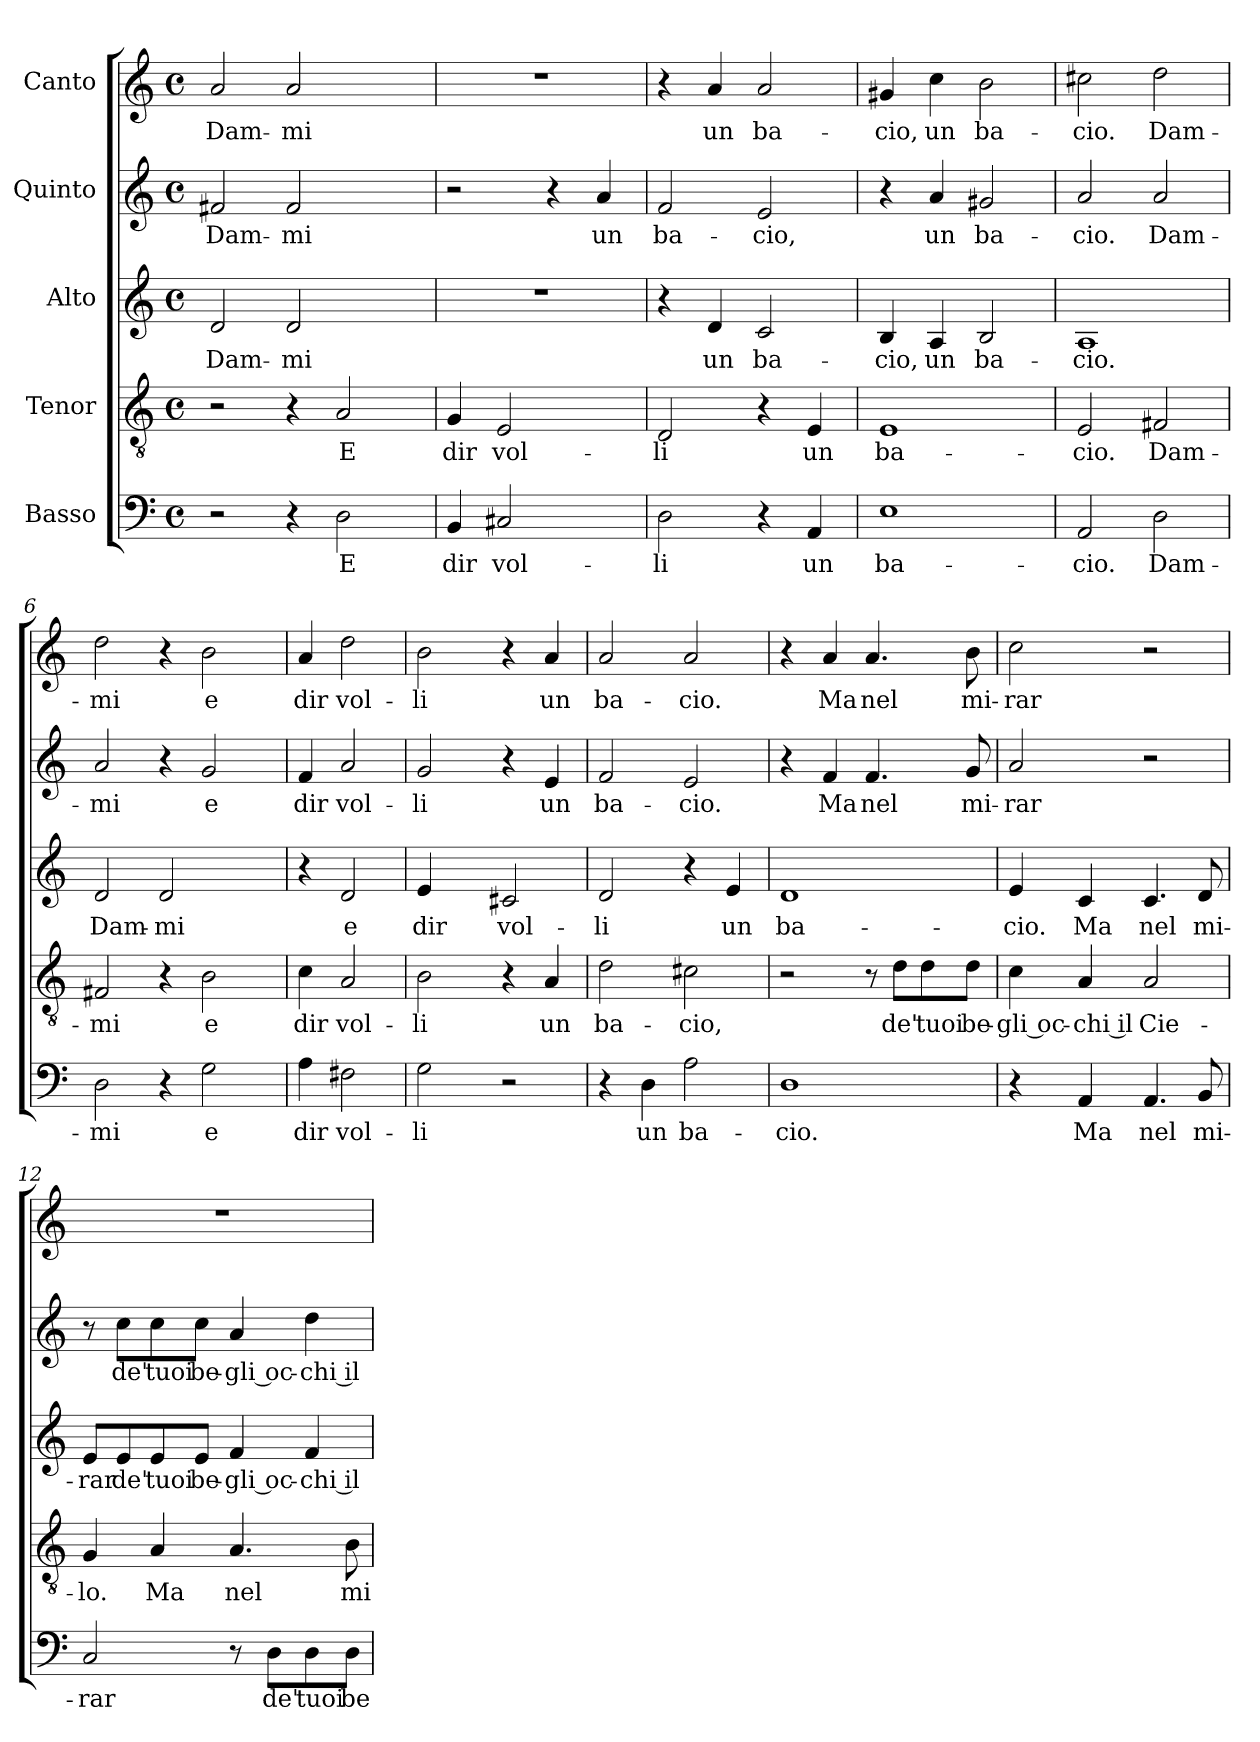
**kern	**text	**kern	**text	**kern	**text	**kern	**text	**kern	**text
*part5	*part5	*part4	*part4	*part3	*part3	*part2	*part2	*part1	*part1
*staff5	*staff5	*staff4	*staff4	*staff3	*staff3	*staff2	*staff2	*staff1	*staff1
*I"Basso	*	*I"Tenor	*	*I"Alto	*	*I"Quinto	*	*I"Canto	*
!!LO:PB:g=z
*stria5	*	*stria5	*	*stria5	*	*stria5	*	*stria5	*
*clefF4	*	*clefGv2	*	*clefG2	*	*clefG2	*	*clefG2	*
*M4/4	*	*M4/4	*	*M4/4	*	*M4/4	*	*M4/4	*
*met(c)	*	*met(c)	*	*met(c)	*	*met(c)	*	*met(c)	*
*MM140	*	*MM140	*	*MM140	*	*MM140	*	*MM140	*
=1	=1	=1	=1	=1	=1	=1	=1	=1	=1
!	!	!	!	!	!LO:LY:b:cj	!	!LO:LY:b:cj	!	!LO:LY:b:cj
2r	.	2r	.	2d/	Dam-	2f#X/	Dam-	2a/	Dam-
!	!	!	!	!	!LO:LY:b:cj	!	!LO:LY:b:cj	!	!LO:LY:b:cj
4r	.	4r	.	2d/	-mi	2f#/	-mi	2a/	-mi
!	!LO:LY:b:cj	!	!LO:LY:b:cj	!	!	!	!	!	!
2D\	E	2A/	E	.	.	.	.	.	.
.	.	.	.	4ryy	.	4ryy	.	4ryy	.
=2	=2	=2	=2	=2	=2	=2	=2	=2	=2
!	!LO:LY:b:cj	!	!LO:LY:b:cj	!	!	!	!	!	!
4BB/	dir	4G/	dir	1r	.	2r	.	1r	.
!	!LO:LY:b:cj	!	!LO:LY:b:cj	!	!	!	!	!	!
2C#X/	vol-	2E/	vol-	.	.	.	.	.	.
.	.	.	.	.	.	4r	.	.	.
!	!	!	!	!	!	!	!LO:LY:b:cj	!	!
4ryy	.	4ryy	.	.	.	4a/	un	.	.
=3	=3	=3	=3	=3	=3	=3	=3	=3	=3
!	!LO:LY:b:cj	!	!LO:LY:b:cj	!	!	!	!LO:LY:b:cj	!	!
2D\	-li	2D/	-li	4r	.	2f/	ba-	4r	.
!	!	!	!	!	!LO:LY:b:cj	!	!	!	!LO:LY:b:cj
.	.	.	.	4d/	un	.	.	4a/	un
!	!	!	!	!	!LO:LY:b:cj	!	!LO:LY:b:cj	!	!LO:LY:b:cj
4r	.	4r	.	2c/	ba-	2e/	-cio,	2a/	ba-
!	!LO:LY:b:cj	!	!LO:LY:b:cj	!	!	!	!	!	!
4AA/	un	4E/	un	.	.	.	.	.	.
=4	=4	=4	=4	=4	=4	=4	=4	=4	=4
!	!LO:LY:b:cj	!	!LO:LY:b:cj	!	!LO:LY:b:cj	!	!	!	!LO:LY:b:cj
1E	ba-	1E	ba-	4B/	-cio,	4r	.	4g#X/	-cio,
!	!	!	!	!	!LO:LY:b:cj	!	!LO:LY:b:cj	!	!LO:LY:b:cj
.	.	.	.	4A/	un	4a/	un	4cc\	un
!	!	!	!	!	!LO:LY:b:cj	!	!LO:LY:b:cj	!	!LO:LY:b:cj
.	.	.	.	2B/	ba-	2g#X/	ba-	2b\	ba-
=5	=5	=5	=5	=5	=5	=5	=5	=5	=5
!	!LO:LY:b:cj	!	!LO:LY:b:cj	!	!LO:LY:b:cj	!	!LO:LY:b:cj	!	!LO:LY:b:cj
2AA/	-cio.	2E/	-cio.	1A	-cio.	2a/	-cio.	2cc#X\	-cio.
!	!LO:LY:b:cj	!	!LO:LY:b:cj	!	!	!	!LO:LY:b:cj	!	!LO:LY:b:cj
2D\	Dam-	2F#X/	Dam-	.	.	2a/	Dam-	2dd\	Dam-
!!LO:LB:g=z
=6	=6	=6	=6	=6	=6	=6	=6	=6	=6
!	!LO:LY:b:cj	!	!LO:LY:b:cj	!	!LO:LY:b:cj	!	!LO:LY:b:cj	!	!LO:LY:b:cj
2D\	-mi	2F#X/	-mi	2d/	Dam-	2a/	-mi	2dd\	-mi
!	!	!	!	!	!LO:LY:b:cj	!	!	!	!
4r	.	4r	.	2d/	-mi	4r	.	4r	.
!	!LO:LY:b:cj	!	!LO:LY:b:cj	!	!	!	!LO:LY:b:cj	!	!LO:LY:b:cj
2G\	e	2B\	e	.	.	2g/	e	2b\	e
.	.	.	.	4ryy	.	.	.	.	.
=7	=7	=7	=7	=7	=7	=7	=7	=7	=7
!	!LO:LY:b:cj	!	!LO:LY:b:cj	!	!	!	!LO:LY:b:cj	!	!LO:LY:b:cj
4A\	dir	4c\	dir	4r	.	4f/	dir	4a/	dir
!	!LO:LY:b:cj	!	!LO:LY:b:cj	!	!LO:LY:b:cj	!	!LO:LY:b:cj	!	!LO:LY:b:cj
2F#X\	vol-	2A/	vol-	2d/	e	2a/	vol-	2dd\	vol-
=8	=8	=8	=8	=8	=8	=8	=8	=8	=8
!	!LO:LY:b:cj	!	!LO:LY:b:cj	!	!LO:LY:b:cj	!	!LO:LY:b:cj	!	!LO:LY:b:cj
2G\	-li	2B\	-li	4e/	dir	2g/	-li	2b\	-li
.	.	.	.	4ryy	.	.	.	.	.
!	!	!	!	!	!LO:LY:b:cj	!	!	!	!
2r	.	4r	.	2c#X/	vol-	4r	.	4r	.
!	!	!	!LO:LY:b:cj	!	!	!	!LO:LY:b:cj	!	!LO:LY:b:cj
.	.	4A/	un	.	.	4e/	un	4a/	un
=9	=9	=9	=9	=9	=9	=9	=9	=9	=9
!	!	!	!LO:LY:b:cj	!	!LO:LY:b:cj	!	!LO:LY:b:cj	!	!LO:LY:b:cj
4r	.	2d\	ba-	2d/	-li	2f/	ba-	2a/	ba-
!	!LO:LY:b:cj	!	!	!	!	!	!	!	!
4D\	un	.	.	.	.	.	.	.	.
!	!LO:LY:b:cj	!	!LO:LY:b:cj	!	!	!	!LO:LY:b:cj	!	!LO:LY:b:cj
2A\	ba-	2c#X\	-cio,	4r	.	2e/	-cio.	2a/	-cio.
!	!	!	!	!	!LO:LY:b:cj	!	!	!	!
.	.	.	.	4e/	un	.	.	.	.
=10	=10	=10	=10	=10	=10	=10	=10	=10	=10
!	!LO:LY:b:cj	!	!	!	!LO:LY:b:cj	!	!	!	!
1D	-cio.	2r	.	1d	ba-	4r	.	4r	.
!	!	!	!	!	!	!	!LO:LY:b:cj	!	!LO:LY:b:cj
.	.	.	.	.	.	4f/	Ma	4a/	Ma
!	!	!	!	!	!	!	!LO:LY:b:cj	!	!LO:LY:b:cj
.	.	8r	.	.	.	4.f/	nel	4.a/	nel
!	!	!	!LO:LY:b:cj	!	!	!	!	!	!
.	.	8d\L	de'	.	.	.	.	.	.
!	!	!	!LO:LY:b:cj	!	!	!	!	!	!
.	.	8d\	tuoi	.	.	.	.	.	.
!	!	!	!LO:LY:b:cj	!	!	!	!LO:LY:b:cj	!	!LO:LY:b:cj
.	.	8d\J	be-	.	.	8g/	mi-	8b\	mi-
=11	=11	=11	=11	=11	=11	=11	=11	=11	=11
!	!	!	!LO:LY:b:rj	!	!LO:LY:b:cj	!	!LO:LY:b:cj	!	!LO:LY:b:cj
4r	.	4c\	-gli oc-	4e/	-cio.	2a/	-rar	2cc\	-rar
!	!LO:LY:b:cj	!	!LO:LY:b:rj	!	!LO:LY:b:cj	!	!	!	!
4AA/	Ma	4A/	-chi il	4c/	Ma	.	.	.	.
!	!LO:LY:b:cj	!	!LO:LY:b:cj	!	!LO:LY:b:cj	!	!	!	!
4.AA/	nel	2A/	Cie-	4.c/	nel	2r	.	2r	.
!	!LO:LY:b:cj	!	!	!	!LO:LY:b:cj	!	!	!	!
8BB/	mi-	.	.	8d/	mi-	.	.	.	.
!!LO:PB:g=z
=12	=12	=12	=12	=12	=12	=12	=12	=12	=12
!	!LO:LY:b:cj	!	!LO:LY:b:cj	!	!LO:LY:b:cj	!	!	!	!
2C/	-rar	4G/	-lo.	8e/L	-rar	8r	.	1r	.
!	!	!	!	!	!LO:LY:b:cj	!	!LO:LY:b:cj	!	!
.	.	.	.	8e/	de'	8cc\L	de'	.	.
!	!	!	!LO:LY:b:cj	!	!LO:LY:b:cj	!	!LO:LY:b:cj	!	!
.	.	4A/	Ma	8e/	tuoi	8cc\	tuoi	.	.
!	!	!	!	!	!LO:LY:b:cj	!	!LO:LY:b:cj	!	!
.	.	.	.	8e/J	be-	8cc\J	be-	.	.
!	!	!	!LO:LY:b:cj	!	!LO:LY:b:rj	!	!LO:LY:b:rj	!	!
8r	.	4.A/	nel	4f/	-gli oc-	4a/	-gli oc-	.	.
!	!LO:LY:b:cj	!	!	!	!	!	!	!	!
8D\L	de'	.	.	.	.	.	.	.	.
!	!LO:LY:b:cj	!	!	!	!LO:LY:b:rj	!	!LO:LY:b:rj	!	!
8D\	tuoi	.	.	4f/	-chi il	4dd\	-chi il	.	.
!	!LO:LY:b:cj	!	!LO:LY:b:cj	!	!	!	!	!	!
8D\J	be-	8B\	mi-	.	.	.	.	.	.
=	=	=	=	=	=	=	=	=	=
*-	*-	*-	*-	*-	*-	*-	*-	*-	*-
